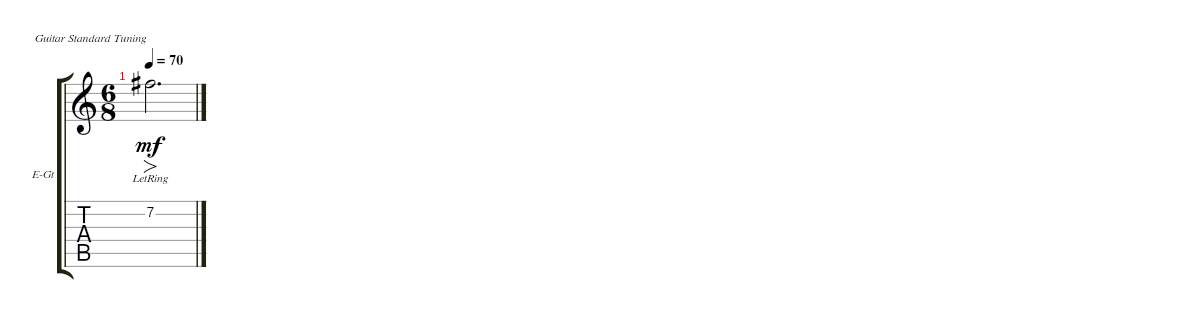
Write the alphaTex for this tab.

\defaultSystemsLayout 4
\bracketExtendMode groupsimilarinstruments
\firstSystemTrackNameOrientation horizontal
\otherSystemsTrackNameOrientation horizontal
\track ("Clean" "E-Gt") {instrument electricguitarclean}
\staff {score tabs}
\tuning (E4 B3 G3 D3 A2 E2)
\ts (6 8)
\tempo 70
\clef g2
\ks c
7.2{lr t}.2{fo d dy mf}
